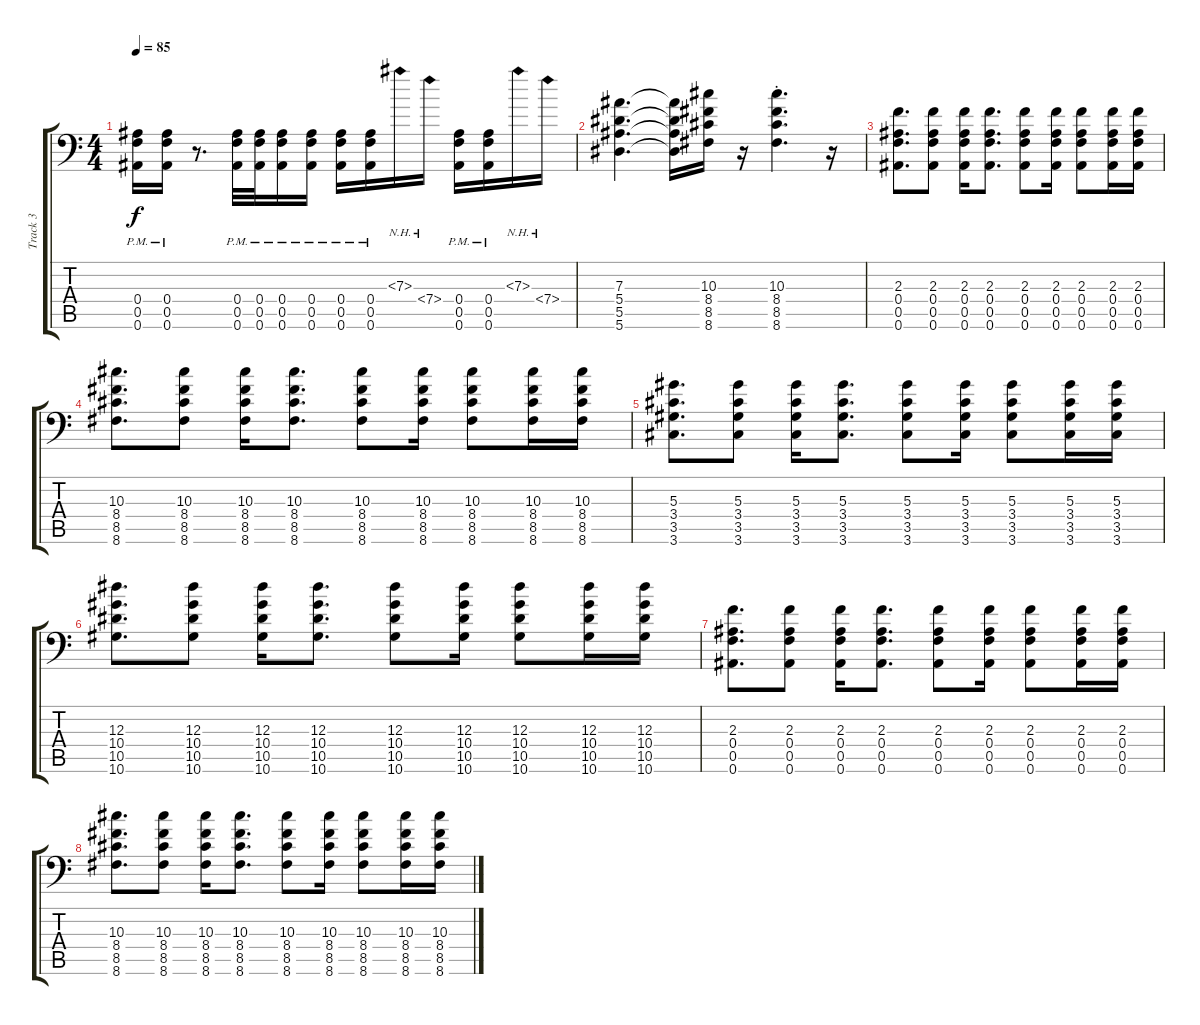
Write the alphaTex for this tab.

\track ("Track 3" "Track 3") {instrument distortionguitar}
\staff {score tabs}
\tuning (C4 G3 Eb3 Bb2 F2 Bb1) {hide}
\ts (4 4)
\tempo 85
\clef f4
\ks c
(0.4{pm} 0.5{pm} 0.6{pm}).16{dy f} (0.4{pm} 0.5{pm} 0.6{pm}).16 r.8{d} (0.4{pm} 0.5{pm} 0.6{pm}).32 (0.4{pm} 0.5{pm} 0.6{pm}).32 (0.4{pm} 0.5{pm} 0.6{pm}).16 (0.4{pm} 0.5{pm} 0.6{pm}).16 (0.4{pm} 0.5{pm} 0.6{pm}).16 (0.4{pm} 0.5{pm} 0.6{pm}).16 7.3{nh}.16 7.4{nh}.16 (0.4{pm} 0.5{pm} 0.6{pm}).16 (0.4{pm} 0.5{pm} 0.6{pm}).16 7.3{nh}.16 7.4{nh}.16 |
(7.3 5.4 5.5 5.6).4{d} (7.3{t} 5.4{t} 5.5{t} 5.6{t}).16 (10.3 8.4 8.5 8.6).16 r.16 (10.3{st} 8.4{st} 8.5{st} 8.6{st}).4{d} r.16 |
(2.3 0.4 0.5 0.6).8{d} (2.3 0.4 0.5 0.6).8 (2.3 0.4 0.5 0.6).16 (2.3 0.4 0.5 0.6).8{d} (2.3 0.4 0.5 0.6).8 (2.3 0.4 0.5 0.6).16 (2.3 0.4 0.5 0.6).8 (2.3 0.4 0.5 0.6).16 (2.3 0.4 0.5 0.6).16 |
(10.3 8.4 8.5 8.6).8{d} (10.3 8.4 8.5 8.6).8 (10.3 8.4 8.5 8.6).16 (10.3 8.4 8.5 8.6).8{d} (10.3 8.4 8.5 8.6).8 (10.3 8.4 8.5 8.6).16 (10.3 8.4 8.5 8.6).8 (10.3 8.4 8.5 8.6).16 (10.3 8.4 8.5 8.6).16 |
(5.3 3.4 3.5 3.6).8{d} (5.3 3.4 3.5 3.6).8 (5.3 3.4 3.5 3.6).16 (5.3 3.4 3.5 3.6).8{d} (5.3 3.4 3.5 3.6).8 (5.3 3.4 3.5 3.6).16 (5.3 3.4 3.5 3.6).8 (5.3 3.4 3.5 3.6).16 (5.3 3.4 3.5 3.6).16 |
(12.3 10.4 10.5 10.6).8{d} (12.3 10.4 10.5 10.6).8 (12.3 10.4 10.5 10.6).16 (12.3 10.4 10.5 10.6).8{d} (12.3 10.4 10.5 10.6).8 (12.3 10.4 10.5 10.6).16 (12.3 10.4 10.5 10.6).8 (12.3 10.4 10.5 10.6).16 (12.3 10.4 10.5 10.6).16 |
(2.3 0.4 0.5 0.6).8{d} (2.3 0.4 0.5 0.6).8 (2.3 0.4 0.5 0.6).16 (2.3 0.4 0.5 0.6).8{d} (2.3 0.4 0.5 0.6).8 (2.3 0.4 0.5 0.6).16 (2.3 0.4 0.5 0.6).8 (2.3 0.4 0.5 0.6).16 (2.3 0.4 0.5 0.6).16 |
(10.3 8.4 8.5 8.6).8{d} (10.3 8.4 8.5 8.6).8 (10.3 8.4 8.5 8.6).16 (10.3 8.4 8.5 8.6).8{d} (10.3 8.4 8.5 8.6).8 (10.3 8.4 8.5 8.6).16 (10.3 8.4 8.5 8.6).8 (10.3 8.4 8.5 8.6).16 (10.3 8.4 8.5 8.6).16
